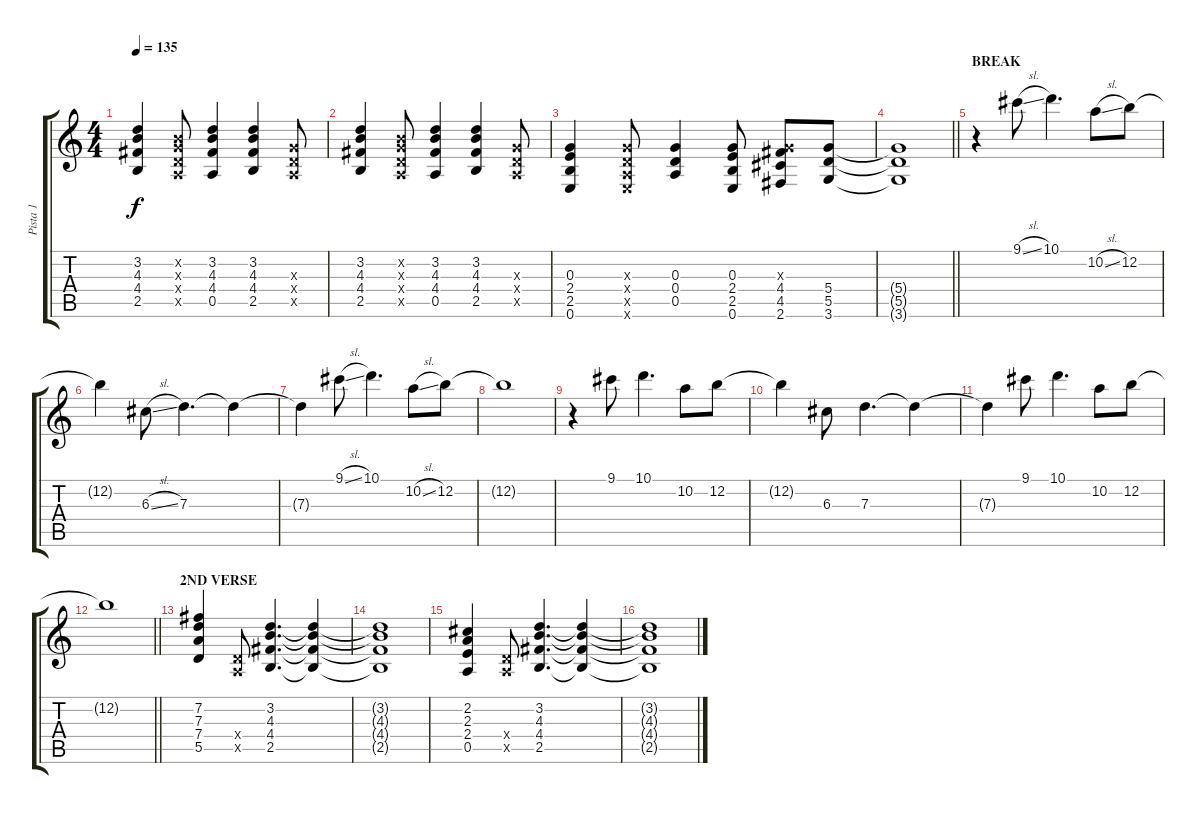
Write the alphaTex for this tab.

\track ("Pista 1" "Pista 1") {instrument distortionguitar}
\staff {score tabs}
\tuning (E4 B3 G3 D3 A2 E2) {hide}
\ts (4 4)
\tempo 135
\clef g2
\ks c
(3.2 4.3 4.4 2.5).4{dy f} (0.2{x} 0.3{x} 0.4{x} 0.5{x}).8 (3.2 4.3 4.4 0.5).4 (3.2 4.3 4.4 2.5).4 (0.3{x} 0.4{x} 0.5{x}).8 |
(3.2 4.3 4.4 2.5).4 (0.2{x} 0.3{x} 0.4{x} 0.5{x}).8 (3.2 4.3 4.4 0.5).4 (3.2 4.3 4.4 2.5).4 (0.3{x} 0.4{x} 0.5{x}).8 |
(0.3 2.4 2.5 0.6).4 (0.3{x} 0.4{x} 0.5{x} 0.6{x}).8 (0.3 0.4 0.5).4 (0.3 2.4 2.5 0.6).8 (0.3{x} 4.4 4.5 2.6).8 (5.4 5.5 3.6).8 |
\barLineRight lightlight
(5.4{t} 5.5{t} 3.6{t}).1 |
\section ("" "BREAK")
r.4 9.1{sl}.8 10.1.4{d} 10.2{sl}.8 12.2.8 |
12.2{t}.4 6.3{sl}.8 7.3.4{d} 7.3{t}.4 |
7.3{t}.4 9.1{sl}.8 10.1.4{d} 10.2{sl}.8 12.2.8 |
12.2{t}.1 |
r.4 9.1.8 10.1.4{d} 10.2.8 12.2.8 |
12.2{t}.4 6.3.8 7.3.4{d} 7.3{t}.4 |
7.3{t}.4 9.1.8 10.1.4{d} 10.2.8 12.2.8 |
\barLineRight lightlight
12.2{t}.1 |
\section ("" "2ND VERSE")
(7.2 7.3 7.4 5.5).4 (0.4{x} 0.5{x}).8 (3.2 4.3 4.4 2.5).4{d} (3.2{t} 4.3{t} 4.4{t} 2.5{t}).4 |
(3.2{t} 4.3{t} 4.4{t} 2.5{t}).1 |
(2.2 2.3 2.4 0.5).4 (0.4{x} 0.5{x}).8 (3.2 4.3 4.4 2.5).4{d} (3.2{t} 4.3{t} 4.4{t} 2.5{t}).4 |
(3.2{t} 4.3{t} 4.4{t} 2.5{t}).1
